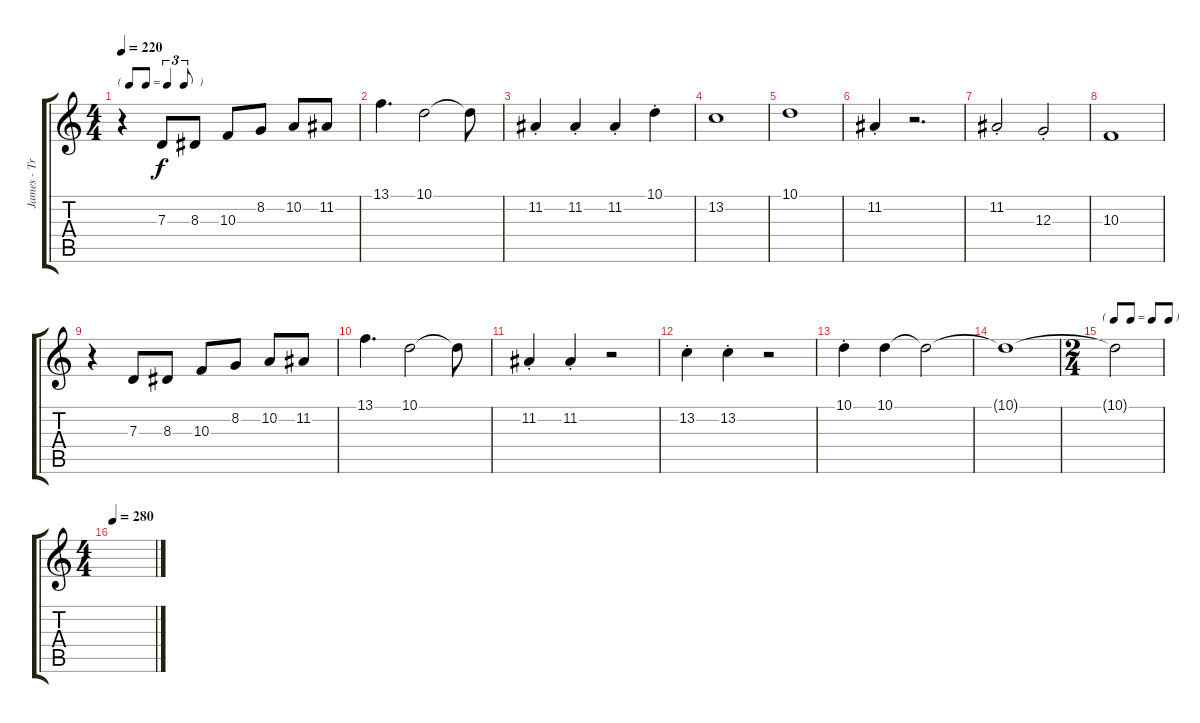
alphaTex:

\track ("James - Trumpet" "James - Tr") {instrument trumpet}
\staff {score tabs}
\tuning (E4 B3 G3 D3 A2 E2) {hide}
\ts (4 4)
\tf triplet8th
\tempo 220
\clef g2
\ks c
r.4{dy f} 7.3.8 8.3.8 10.3.8 8.2.8 10.2.8 11.2.8 |
13.1.4{d} 10.1.2 10.1{t}.8 |
11.2{st}.4 11.2{st}.4 11.2{st}.4 10.1{st}.4 |
13.2.1 |
10.1.1 |
11.2{st}.4 r.2{d} |
11.2{st}.2 12.3{st}.2 |
10.3.1 |
r.4 7.3.8 8.3.8 10.3.8 8.2.8 10.2.8 11.2.8 |
13.1.4{d} 10.1.2 10.1{t}.8 |
11.2{st}.4 11.2{st}.4 r.2 |
13.2{st}.4 13.2{st}.4 r.2 |
10.1{st}.4 10.1.4 10.1{t}.2 |
10.1{t}.1 |
\ts (2 4)
\tf none
10.1{t}.2 |
\ts (4 4)
\tempo 280
